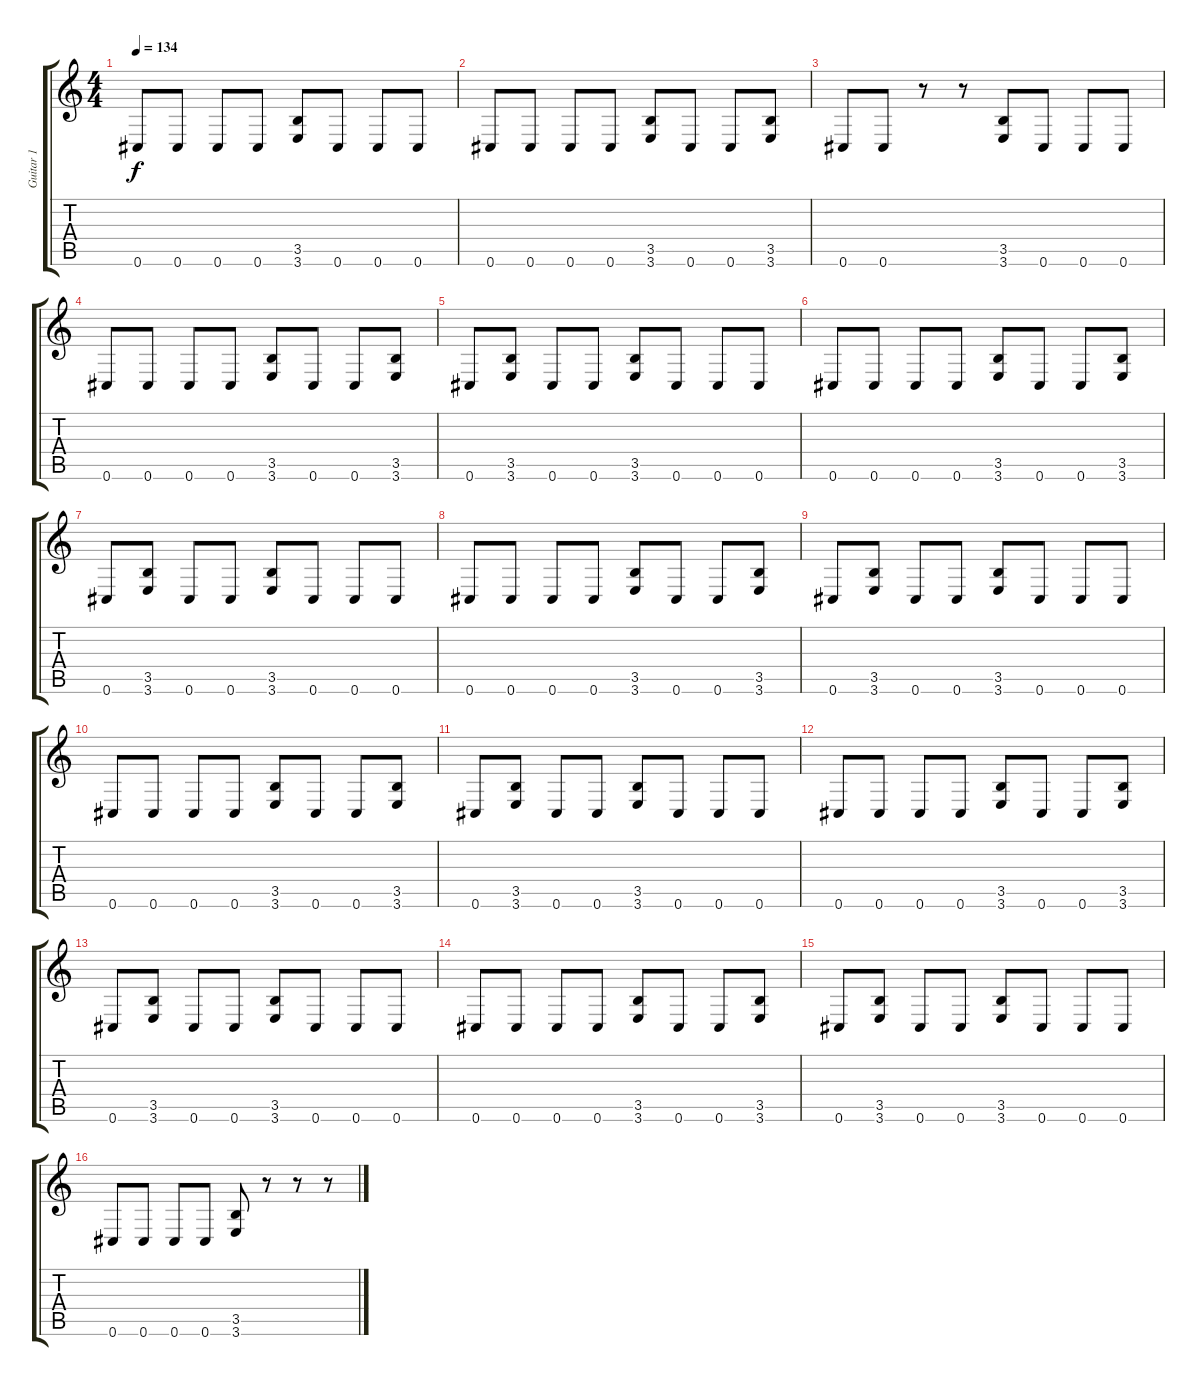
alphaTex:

\track ("Guitar 1" "Guitar 1") {instrument distortionguitar}
\staff {score tabs}
\tuning (Eb4 Bb3 Gb3 Db3 Ab2 Db2) {hide}
\ts (4 4)
\tempo 134
\clef g2
\ks c
0.6.8{dy f} 0.6.8 0.6.8 0.6.8 (3.5 3.6).8 0.6.8 0.6.8 0.6.8 |
0.6.8 0.6.8 0.6.8 0.6.8 (3.5 3.6).8 0.6.8 0.6.8 (3.5 3.6).8 |
0.6.8 0.6.8 r.8 r.8 (3.5 3.6).8 0.6.8 0.6.8 0.6.8 |
0.6.8 0.6.8 0.6.8 0.6.8 (3.5 3.6).8 0.6.8 0.6.8 (3.5 3.6).8 |
0.6.8 (3.5 3.6).8 0.6.8 0.6.8 (3.5 3.6).8 0.6.8 0.6.8 0.6.8 |
0.6.8 0.6.8 0.6.8 0.6.8 (3.5 3.6).8 0.6.8 0.6.8 (3.5 3.6).8 |
0.6.8 (3.5 3.6).8 0.6.8 0.6.8 (3.5 3.6).8 0.6.8 0.6.8 0.6.8 |
0.6.8 0.6.8 0.6.8 0.6.8 (3.5 3.6).8 0.6.8 0.6.8 (3.5 3.6).8 |
0.6.8 (3.5 3.6).8 0.6.8 0.6.8 (3.5 3.6).8 0.6.8 0.6.8 0.6.8 |
0.6.8 0.6.8 0.6.8 0.6.8 (3.5 3.6).8 0.6.8 0.6.8 (3.5 3.6).8 |
0.6.8 (3.5 3.6).8 0.6.8 0.6.8 (3.5 3.6).8 0.6.8 0.6.8 0.6.8 |
0.6.8 0.6.8 0.6.8 0.6.8 (3.5 3.6).8 0.6.8 0.6.8 (3.5 3.6).8 |
0.6.8 (3.5 3.6).8 0.6.8 0.6.8 (3.5 3.6).8 0.6.8 0.6.8 0.6.8 |
0.6.8 0.6.8 0.6.8 0.6.8 (3.5 3.6).8 0.6.8 0.6.8 (3.5 3.6).8 |
0.6.8 (3.5 3.6).8 0.6.8 0.6.8 (3.5 3.6).8 0.6.8 0.6.8 0.6.8 |
0.6.8 0.6.8 0.6.8 0.6.8 (3.5 3.6).8 r.8 r.8 r.8
